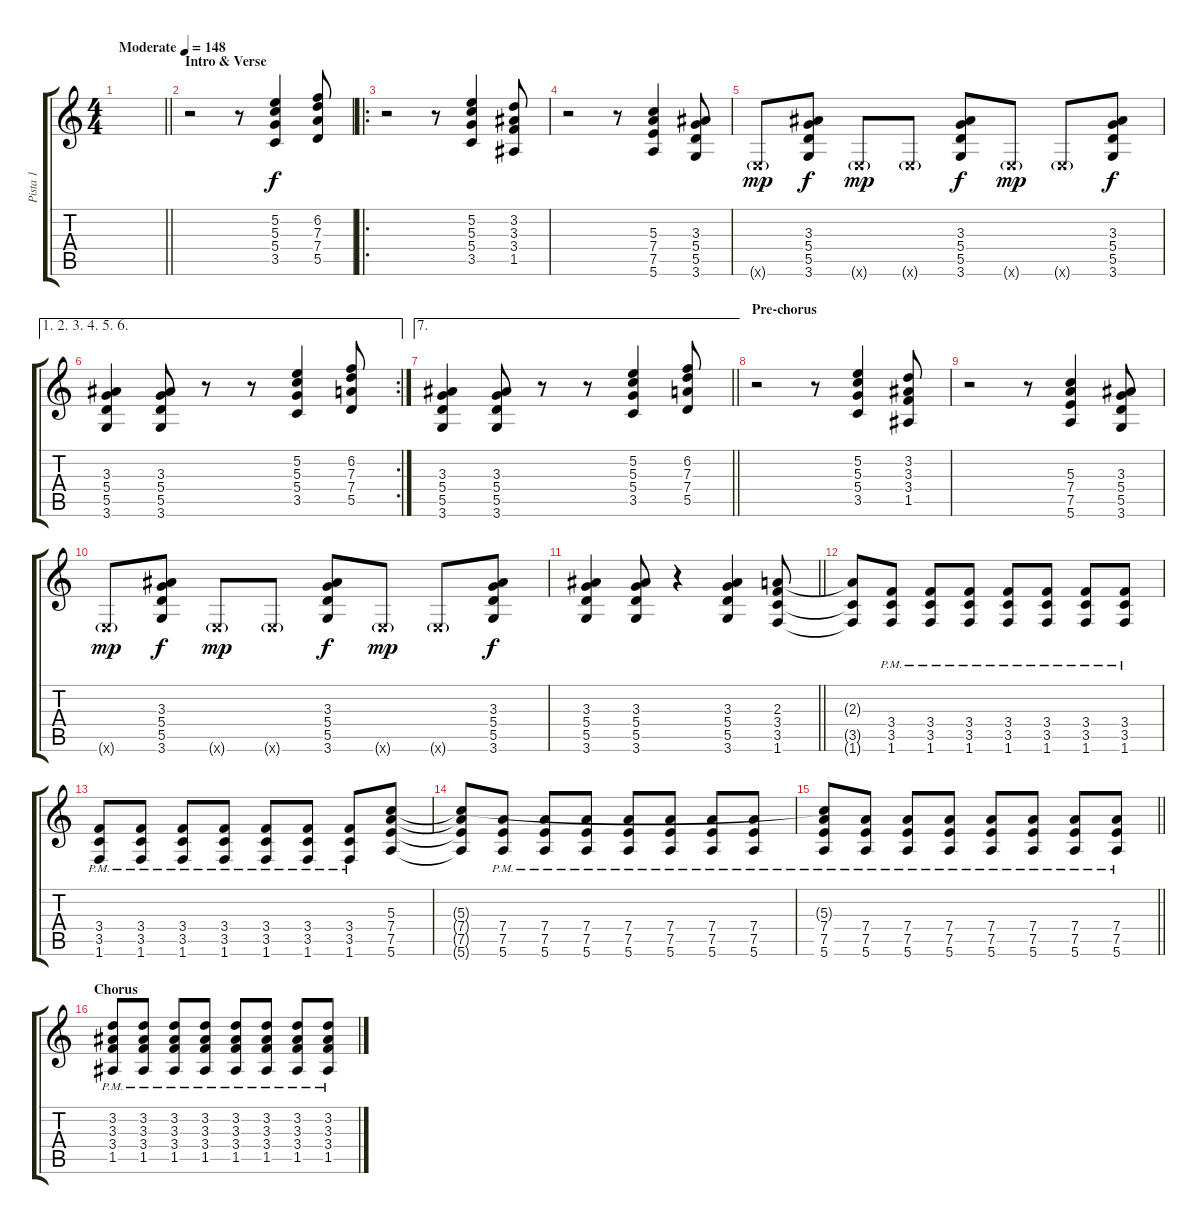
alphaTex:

\track ("Pista 1" "Pista 1") {instrument electricguitarclean}
\staff {score tabs}
\tuning (E4 B3 G3 D3 A2 E2) {hide}
\ts (4 4)
\tempo (148 "Moderate")
\clef g2
\barLineRight lightlight
\ks c
|
\section ("" "Intro & Verse")
r.2 r.8 (5.2 5.3 5.4 3.5).4 (6.2 7.3 7.4 5.5).8 |
\ro
r.2 r.8 (5.2 5.3 5.4 3.5).4 (3.2 3.3 3.4 1.5).8 |
r.2 r.8 (5.3 7.4 7.5 5.6).4 (3.3 5.4 5.5 3.6).8 |
0.6{g x}.8{dy mp} (3.3 5.4 5.5 3.6).8{dy f} 0.6{g x}.8{dy mp} 0.6{g x}.8 (3.3 5.4 5.5 3.6).8{dy f} 0.6{g x}.8{dy mp} 0.6{g x}.8 (3.3 5.4 5.5 3.6).8{dy f} |
\ae (1 2 3 4 5 6)
\rc 2
(3.3 5.4 5.5 3.6).4 (3.3 5.4 5.5 3.6).8 r.8 r.8 (5.2 5.3 5.4 3.5).4 (6.2 7.3 7.4 5.5).8 |
\ae 7
\barLineRight lightlight
(3.3 5.4 5.5 3.6).4 (3.3 5.4 5.5 3.6).8 r.8 r.8 (5.2 5.3 5.4 3.5).4 (6.2 7.3 7.4 5.5).8 |
\section ("" "Pre-chorus")
r.2 r.8 (5.2 5.3 5.4 3.5).4 (3.2 3.3 3.4 1.5).8 |
r.2 r.8 (5.3 7.4 7.5 5.6).4 (3.3 5.4 5.5 3.6).8 |
0.6{g x}.8{dy mp} (3.3 5.4 5.5 3.6).8{dy f} 0.6{g x}.8{dy mp} 0.6{g x}.8 (3.3 5.4 5.5 3.6).8{dy f} 0.6{g x}.8{dy mp} 0.6{g x}.8 (3.3 5.4 5.5 3.6).8{dy f} |
\barLineRight lightlight
(3.3 5.4 5.5 3.6).4 (3.3 5.4 5.5 3.6).8 r.4 (3.3 5.4 5.5 3.6).4 (2.3 3.4 3.5 1.6).8 |
(2.3{t} 3.5{t} 1.6{t}).8 (3.4{pm} 3.5{pm} 1.6{pm}).8 (3.4{pm} 3.5{pm} 1.6{pm}).8 (3.4{pm} 3.5{pm} 1.6{pm}).8 (3.4{pm} 3.5{pm} 1.6{pm}).8 (3.4{pm} 3.5{pm} 1.6{pm}).8 (3.4{pm} 3.5{pm} 1.6{pm}).8 (3.4{pm} 3.5{pm} 1.6{pm}).8 |
(3.4{pm} 3.5{pm} 1.6{pm}).8 (3.4{pm} 3.5{pm} 1.6{pm}).8 (3.4{pm} 3.5{pm} 1.6{pm}).8 (3.4{pm} 3.5{pm} 1.6{pm}).8 (3.4{pm} 3.5{pm} 1.6{pm}).8 (3.4{pm} 3.5{pm} 1.6{pm}).8 (3.4{pm} 3.5{pm} 1.6{pm}).8 (5.3 7.4 7.5 5.6).8 |
(5.3{t} 7.4{t} 7.5{t} 5.6{t}).8 (7.4{pm} 7.5{pm} 5.6{pm}).8 (7.4{pm} 7.5{pm} 5.6{pm}).8 (7.4{pm} 7.5{pm} 5.6{pm}).8 (7.4{pm} 7.5{pm} 5.6{pm}).8 (7.4{pm} 7.5{pm} 5.6{pm}).8 (7.4{pm} 7.5{pm} 5.6{pm}).8 (7.4{pm} 7.5{pm} 5.6{pm}).8 |
\barLineRight lightlight
(5.3{t} 7.4{pm} 7.5{pm} 5.6{pm}).8 (7.4{pm} 7.5{pm} 5.6{pm}).8 (7.4{pm} 7.5{pm} 5.6{pm}).8 (7.4{pm} 7.5{pm} 5.6{pm}).8 (7.4{pm} 7.5{pm} 5.6{pm}).8 (7.4{pm} 7.5{pm} 5.6{pm}).8 (7.4{pm} 7.5{pm} 5.6{pm}).8 (7.4{pm} 7.5{pm} 5.6{pm}).8 |
\section ("" "Chorus")
(3.2{pm} 3.3{pm} 3.4{pm} 1.5{pm}).8 (3.2{pm} 3.3{pm} 3.4{pm} 1.5{pm}).8 (3.2{pm} 3.3{pm} 3.4{pm} 1.5{pm}).8 (3.2{pm} 3.3{pm} 3.4{pm} 1.5{pm}).8 (3.2{pm} 3.3{pm} 3.4{pm} 1.5{pm}).8 (3.2{pm} 3.3{pm} 3.4{pm} 1.5{pm}).8 (3.2{pm} 3.3{pm} 3.4{pm} 1.5{pm}).8 (3.2{pm} 3.3{pm} 3.4{pm} 1.5{pm}).8
